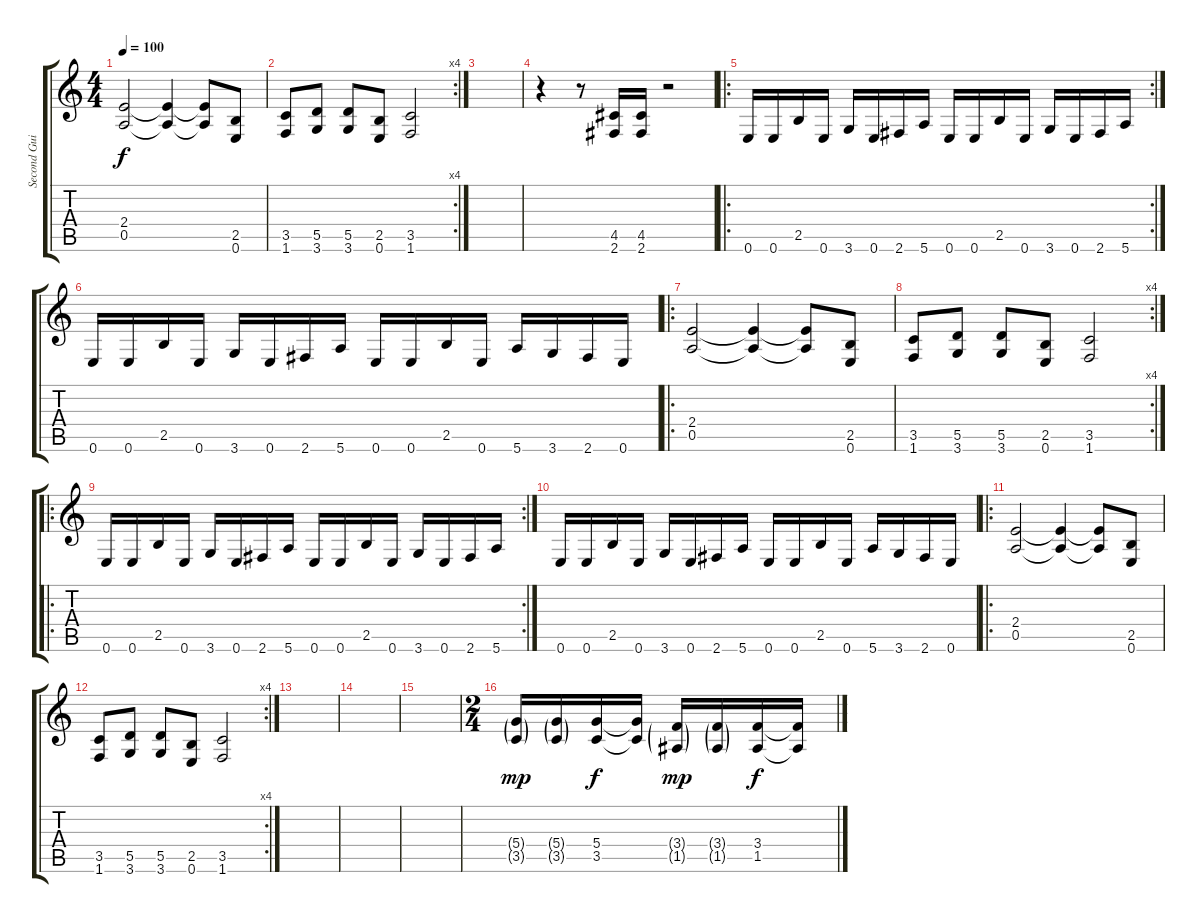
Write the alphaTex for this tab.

\track ("Second Guitar" "Second Gui") {instrument overdrivenguitar}
\staff {score tabs}
\tuning (E4 B3 G3 D3 A2 E2) {hide}
\ts (4 4)
\tempo 100
\clef g2
\ks c
(2.4 0.5).2{dy f instrument overdrivenguitar} (2.4{t} 0.5{t}).4 (2.4{t} 0.5{t}).8 (2.5 0.6).8 |
\rc 4
(3.5 1.6).8 (5.5 3.6).8 (5.5 3.6).8 (2.5 0.6).8 (3.5 1.6).2 |
|
r.4 r.8 (4.5 2.6).16 (4.5 2.6).16 r.2 |
\ro
\rc 2
0.6.16 0.6.16 2.5.16 0.6.16 3.6.16 0.6.16 2.6.16 5.6.16 0.6.16 0.6.16 2.5.16 0.6.16 3.6.16 0.6.16 2.6.16 5.6.16 |
0.6.16 0.6.16 2.5.16 0.6.16 3.6.16 0.6.16 2.6.16 5.6.16 0.6.16 0.6.16 2.5.16 0.6.16 5.6.16 3.6.16 2.6.16 0.6.16 |
\ro
(2.4 0.5).2 (2.4{t} 0.5{t}).4 (2.4{t} 0.5{t}).8 (2.5 0.6).8 |
\rc 4
(3.5 1.6).8 (5.5 3.6).8 (5.5 3.6).8 (2.5 0.6).8 (3.5 1.6).2 |
\ro
\rc 2
0.6.16 0.6.16 2.5.16 0.6.16 3.6.16 0.6.16 2.6.16 5.6.16 0.6.16 0.6.16 2.5.16 0.6.16 3.6.16 0.6.16 2.6.16 5.6.16 |
0.6.16 0.6.16 2.5.16 0.6.16 3.6.16 0.6.16 2.6.16 5.6.16 0.6.16 0.6.16 2.5.16 0.6.16 5.6.16 3.6.16 2.6.16 0.6.16 |
\ro
(2.4 0.5).2 (2.4{t} 0.5{t}).4 (2.4{t} 0.5{t}).8 (2.5 0.6).8 |
\rc 4
(3.5 1.6).8 (5.5 3.6).8 (5.5 3.6).8 (2.5 0.6).8 (3.5 1.6).2 |
|
|
|
\ts (2 4)
(5.4{g} 3.5{g}).16{dy mp} (5.4{g} 3.5{g}).16 (5.4 3.5).16{dy f} (5.4{t} 3.5{t}).16 (3.4{g} 1.5{g}).16{dy mp} (3.4{g} 1.5{g}).16 (3.4 1.5).16{dy f} (3.4{t} 1.5{t}).16
